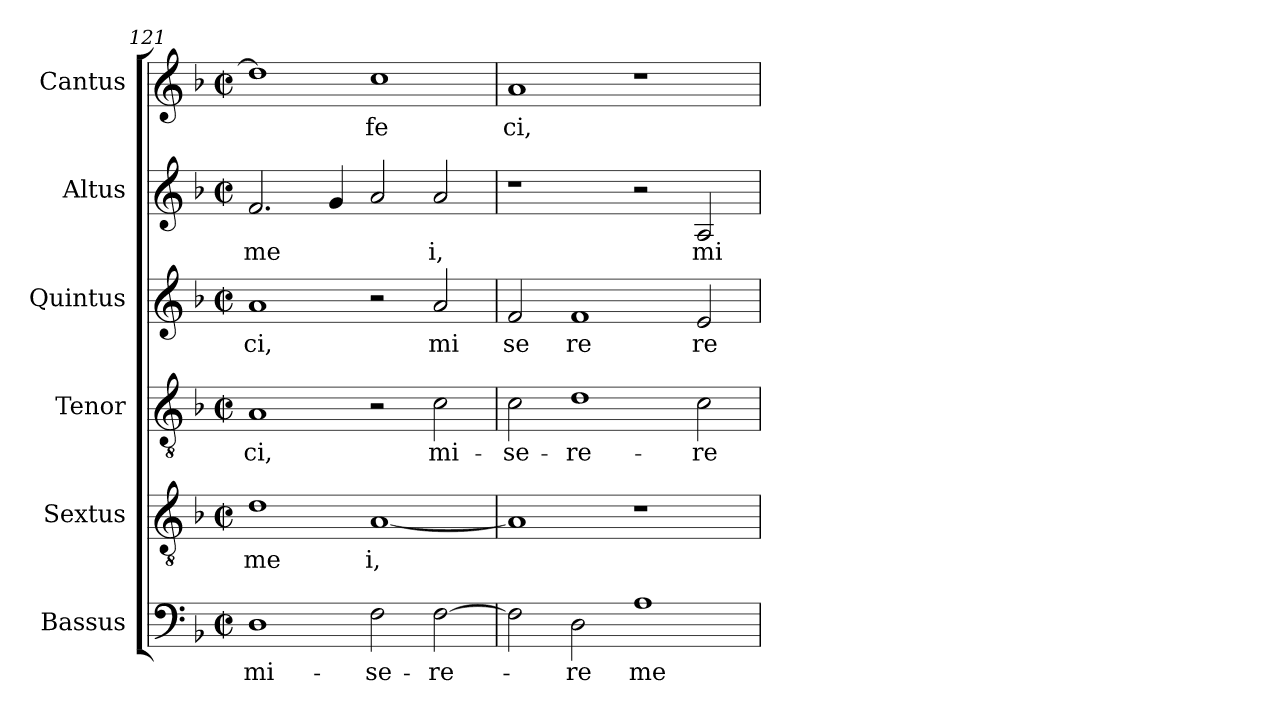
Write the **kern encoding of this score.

**kern	**text	**kern	**text	**kern	**text	**kern	**text	**kern	**text	**kern	**text
*part6	*part6	*part5	*part5	*part4	*part4	*part3	*part3	*part2	*part2	*part1	*part1
*staff6	*staff6	*staff5	*staff5	*staff4	*staff4	*staff3	*staff3	*staff2	*staff2	*staff1	*staff1
*I"Bassus	*	*I"Sextus	*	*I"Tenor	*	*I"Quintus	*	*I"Altus	*	*I"Cantus	*
*clefF4	*	*clefGv2	*	*clefGv2	*	*clefG2	*	*clefG2	*	*clefG2	*
*k[b-]	*	*k[b-]	*	*k[b-]	*	*k[b-]	*	*k[b-]	*	*k[b-]	*
*F:	*	*F:	*	*F:	*	*F:	*	*F:	*	*F:	*
*M2/2	*	*M2/2	*	*M2/2	*	*M2/2	*	*M2/2	*	*M2/2	*
*met(c|)	*	*met(c|)	*	*met(c|)	*	*met(c|)	*	*met(c|)	*	*met(c|)	*
=121	=121	=121	=121	=121	=121	=121	=121	=121	=121	=121	=121
!	!LO:LY:b:cj	!	!LO:LY:b:cj	!	!LO:LY:b:cj	!	!LO:LY:b:cj	!	!LO:LY:b	!	!
1D	mi-	1d	me	1A	-ci,	1a	ci,	2.f/	me	1dd]	.
.	.	.	.	.	.	.	.	4g/	.	.	.
!	!LO:LY:b:cj	!	!LO:LY:b:rj	!	!	!	!	!	!	!	!LO:LY:b:cj
2F\	-se-	[<1A	i,	2r	.	2r	.	2a/	.	1cc	fe
!	!LO:LY:b:cj	!	!	!	!LO:LY:b:cj	!	!LO:LY:b:cj	!	!LO:LY:b:cj	!	!
[>2F\	-re-	.	.	2c\	mi-	2a/	mi	2a/	i,	.	.
=122	=122	=122	=122	=122	=122	=122	=122	=122	=122	=122	=122
!	!	!	!	!	!LO:LY:b:cj	!	!LO:LY:b:cj	!	!	!	!LO:LY:b:cj
2F\]	.	1A]	.	2c\	-se-	2f/	se	1r	.	1a	ci,
!	!LO:LY:b:cj	!	!	!	!LO:LY:b:cj	!	!LO:LY:b:cj	!	!	!	!
2D\	-re	.	.	1d	-re-	1f	re	.	.	.	.
!	!LO:LY:b:cj	!	!	!	!	!	!	!	!	!	!
1A	me-	1r	.	.	.	.	.	2r	.	1r	.
!	!	!	!	!	!LO:LY:b:cj	!	!LO:LY:b:cj	!	!LO:LY:b:cj	!	!
.	.	.	.	2c\	-re	2e/	re	2A/	mi	.	.
=	=	=	=	=	=	=	=	=	=	=	=
*-	*-	*-	*-	*-	*-	*-	*-	*-	*-	*-	*-
